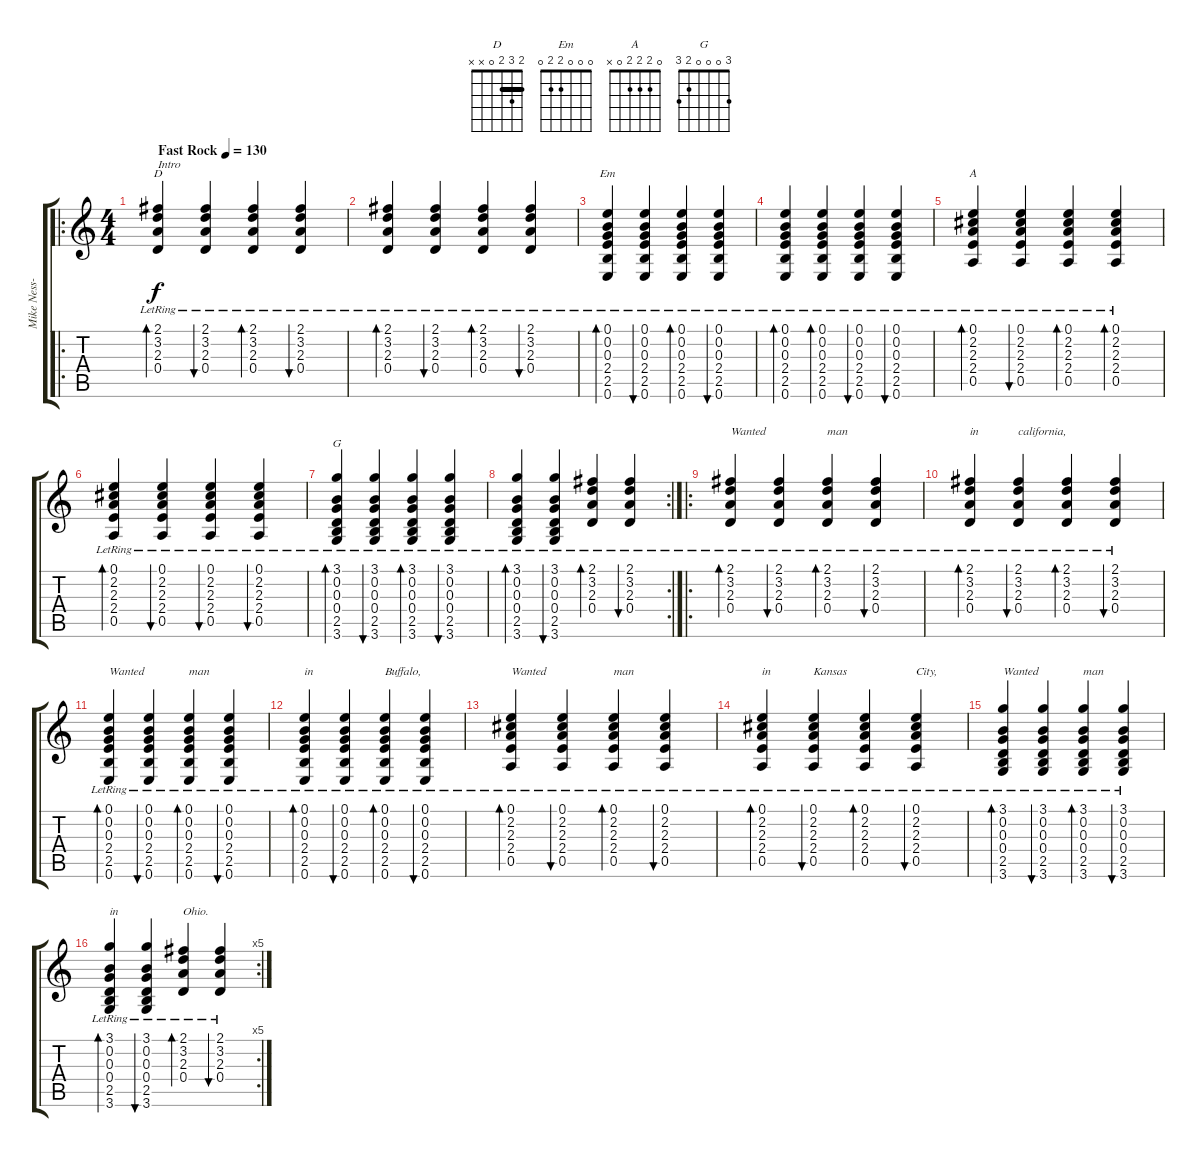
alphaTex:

\track ("Mike Ness-Accoustic" "Mike Ness-") {instrument acousticguitarnylon}
\staff {score tabs}
\tuning (E4 B3 G3 D3 A2 E2) {hide}
\chord ("D" 2 3 2 0 x x) {barre 2}
\chord ("Em" 0 0 0 2 2 0)
\chord ("A" 0 2 2 2 0 x)
\chord ("G" 3 0 0 0 2 3)
\ro
\ts (4 4)
\tempo (130 "Fast Rock")
\clef g2
\ks c
(2.1{lr} 3.2{lr} 2.3{lr} 0.4{lr}).4{bd 60 ch "D" txt "Intro" dy f instrument acousticguitarnylon} (2.1{lr} 3.2{lr} 2.3{lr} 0.4{lr}).4{bu 60} (2.1{lr} 3.2{lr} 2.3{lr} 0.4{lr}).4{bd 60} (2.1{lr} 3.2{lr} 2.3{lr} 0.4{lr}).4{bu 60} |
(2.1{lr} 3.2{lr} 2.3{lr} 0.4{lr}).4{bd 60} (2.1{lr} 3.2{lr} 2.3{lr} 0.4{lr}).4{bu 60} (2.1{lr} 3.2{lr} 2.3{lr} 0.4{lr}).4{bd 60} (2.1{lr} 3.2{lr} 2.3{lr} 0.4{lr}).4{bu 60} |
(0.1{lr} 0.2{lr} 0.3{lr} 2.4{lr} 2.5{lr} 0.6{lr}).4{bd 60 ch "Em"} (0.1{lr} 0.2{lr} 0.3{lr} 2.4{lr} 2.5{lr} 0.6{lr}).4{bu 60} (0.1{lr} 0.2{lr} 0.3{lr} 2.4{lr} 2.5{lr} 0.6{lr}).4{bd 60} (0.1{lr} 0.2{lr} 0.3{lr} 2.4{lr} 2.5{lr} 0.6{lr}).4{bu 60} |
(0.1{lr} 0.2{lr} 0.3{lr} 2.4{lr} 2.5{lr} 0.6{lr}).4{bd 60} (0.1{lr} 0.2{lr} 0.3{lr} 2.4{lr} 2.5{lr} 0.6{lr}).4{bd 60} (0.1{lr} 0.2{lr} 0.3{lr} 2.4{lr} 2.5{lr} 0.6{lr}).4{bu 60} (0.1{lr} 0.2{lr} 0.3{lr} 2.4{lr} 2.5{lr} 0.6{lr}).4{bu 60} |
(0.1{lr} 2.2{lr} 2.3{lr} 2.4{lr} 0.5{lr}).4{bd 60 ch "A"} (0.1{lr} 2.2{lr} 2.3{lr} 2.4{lr} 0.5{lr}).4{bu 60} (0.1{lr} 2.2{lr} 2.3{lr} 2.4{lr} 0.5{lr}).4{bd 60} (0.1{lr} 2.2{lr} 2.3{lr} 2.4{lr} 0.5{lr}).4{bd 60} |
(0.1{lr} 2.2{lr} 2.3{lr} 2.4{lr} 0.5{lr}).4{bd 60} (0.1{lr} 2.2{lr} 2.3{lr} 2.4{lr} 0.5{lr}).4{bu 60} (0.1{lr} 2.2{lr} 2.3{lr} 2.4{lr} 0.5{lr}).4{bu 60} (0.1{lr} 2.2{lr} 2.3{lr} 2.4{lr} 0.5{lr}).4{bu 60} |
(3.1{lr} 0.2{lr} 0.3{lr} 0.4{lr} 2.5{lr} 3.6{lr}).4{bd 60 ch "G"} (3.1{lr} 0.2{lr} 0.3{lr} 0.4{lr} 2.5{lr} 3.6{lr}).4{bu 60} (3.1{lr} 0.2{lr} 0.3{lr} 0.4{lr} 2.5{lr} 3.6{lr}).4{bd 60} (3.1{lr} 0.2{lr} 0.3{lr} 0.4{lr} 2.5{lr} 3.6{lr}).4{bu 60} |
\rc 2
(3.1{lr} 0.2{lr} 0.3{lr} 0.4{lr} 2.5{lr} 3.6{lr}).4{bd 60} (3.1{lr} 0.2{lr} 0.3{lr} 0.4{lr} 2.5{lr} 3.6{lr}).4{bu 60} (2.1{lr} 3.2{lr} 2.3{lr} 0.4{lr}).4{bd 60} (2.1{lr} 3.2{lr} 2.3{lr} 0.4{lr}).4{bu 60} |
\ro
(2.1{lr} 3.2{lr} 2.3{lr} 0.4{lr}).4{bd 60 txt "Wanted"} (2.1{lr} 3.2{lr} 2.3{lr} 0.4{lr}).4{bu 60} (2.1{lr} 3.2{lr} 2.3{lr} 0.4{lr}).4{bd 60 txt "man"} (2.1{lr} 3.2{lr} 2.3{lr} 0.4{lr}).4{bu 60} |
(2.1{lr} 3.2{lr} 2.3{lr} 0.4{lr}).4{bd 60 txt "in"} (2.1{lr} 3.2{lr} 2.3{lr} 0.4{lr}).4{bu 60 txt "california,"} (2.1{lr} 3.2{lr} 2.3{lr} 0.4{lr}).4{bd 60} (2.1{lr} 3.2{lr} 2.3{lr} 0.4{lr}).4{bu 60} |
(0.1{lr} 0.2{lr} 0.3{lr} 2.4{lr} 2.5{lr} 0.6{lr}).4{bd 60 txt "Wanted"} (0.1{lr} 0.2{lr} 0.3{lr} 2.4{lr} 2.5{lr} 0.6{lr}).4{bu 60} (0.1{lr} 0.2{lr} 0.3{lr} 2.4{lr} 2.5{lr} 0.6{lr}).4{bd 60 txt "man"} (0.1{lr} 0.2{lr} 0.3{lr} 2.4{lr} 2.5{lr} 0.6{lr}).4{bu 60} |
(0.1{lr} 0.2{lr} 0.3{lr} 2.4{lr} 2.5{lr} 0.6{lr}).4{bd 60 txt "in"} (0.1{lr} 0.2{lr} 0.3{lr} 2.4{lr} 2.5{lr} 0.6{lr}).4{bu 60} (0.1{lr} 0.2{lr} 0.3{lr} 2.4{lr} 2.5{lr} 0.6{lr}).4{bd 60 txt "Buffalo,"} (0.1{lr} 0.2{lr} 0.3{lr} 2.4{lr} 2.5{lr} 0.6{lr}).4{bu 60} |
(0.1{lr} 2.2{lr} 2.3{lr} 2.4{lr} 0.5{lr}).4{bd 60 txt "Wanted"} (0.1{lr} 2.2{lr} 2.3{lr} 2.4{lr} 0.5{lr}).4{bu 60} (0.1{lr} 2.2{lr} 2.3{lr} 2.4{lr} 0.5{lr}).4{bd 60 txt "man"} (0.1{lr} 2.2{lr} 2.3{lr} 2.4{lr} 0.5{lr}).4{bu 60} |
(0.1{lr} 2.2{lr} 2.3{lr} 2.4{lr} 0.5{lr}).4{bd 60 txt "in"} (0.1{lr} 2.2{lr} 2.3{lr} 2.4{lr} 0.5{lr}).4{bu 60 txt "Kansas"} (0.1{lr} 2.2{lr} 2.3{lr} 2.4{lr} 0.5{lr}).4{bd 60} (0.1{lr} 2.2{lr} 2.3{lr} 2.4{lr} 0.5{lr}).4{bu 60 txt "City,"} |
(3.1{lr} 0.2{lr} 0.3{lr} 0.4{lr} 2.5{lr} 3.6{lr}).4{bd 60 txt "Wanted"} (3.1{lr} 0.2{lr} 0.3{lr} 0.4{lr} 2.5{lr} 3.6{lr}).4{bu 60} (3.1{lr} 0.2{lr} 0.3{lr} 0.4{lr} 2.5{lr} 3.6{lr}).4{bd 60 txt "man"} (3.1{lr} 0.2{lr} 0.3{lr} 0.4{lr} 2.5{lr} 3.6{lr}).4{bu 60} |
\rc 5
(3.1{lr} 0.2{lr} 0.3{lr} 0.4{lr} 2.5{lr} 3.6{lr}).4{bd 60 txt "in"} (3.1{lr} 0.2{lr} 0.3{lr} 0.4{lr} 2.5{lr} 3.6{lr}).4{bu 60} (2.1{lr} 3.2{lr} 2.3{lr} 0.4{lr}).4{bd 60 txt "Ohio."} (2.1{lr} 3.2{lr} 2.3{lr} 0.4{lr}).4{bu 60}
